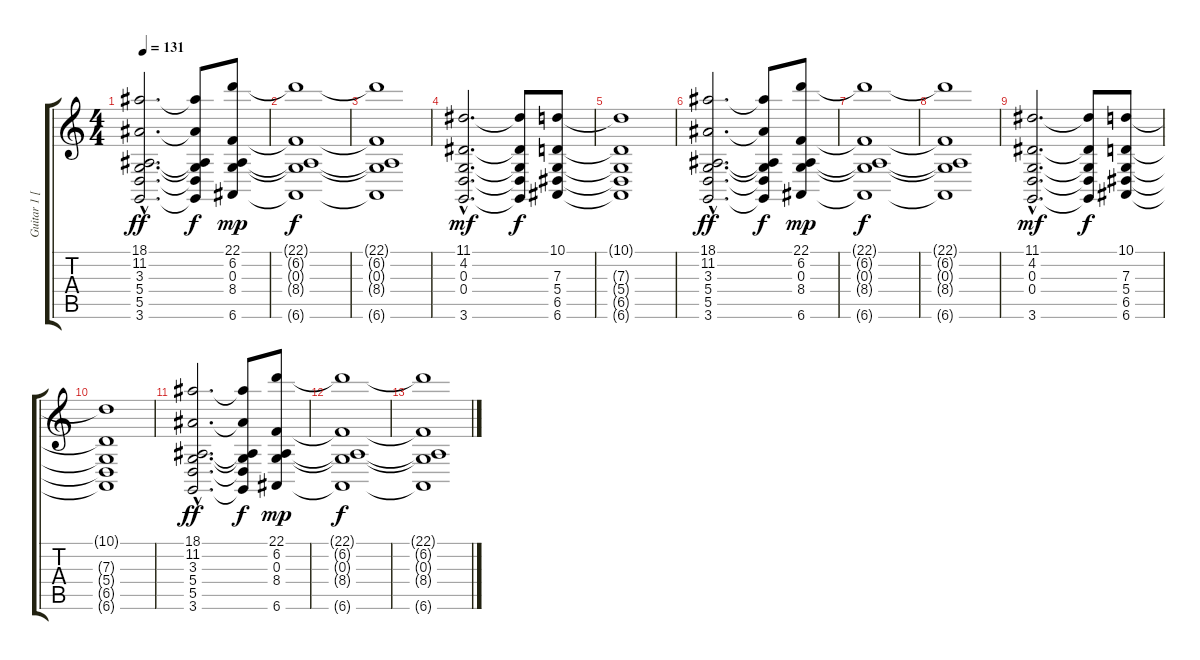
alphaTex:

\track ("Guitar 1 [see score info]" "Guitar 1 [") {instrument accordion}
\staff {score tabs}
\tuning (E4 B3 G3 D3 A2 E2) {hide}
\ts (4 4)
\tempo 131
\clef g2
\ks c
(18.1{hac} 11.2{hac} 3.3{hac} 5.4{hac} 5.5{hac} 3.6{hac}).2{d dy ff} (18.1{t} 11.2{t} 3.3{t} 5.4{t} 5.5{t} 3.6{t}).8{dy f} (22.1 6.2 0.3 8.4 6.6).8{dy mp} |
(22.1{t} 6.2{t} 0.3{t} 8.4{t} 6.6{t}).1{dy f} |
(22.1{t} 6.2{t} 0.3{t} 8.4{t} 6.6{t}).1 |
(11.1{hac} 4.2{hac} 0.3{hac} 0.4{hac} 3.6{hac}).2{d dy mf} (11.1{t} 4.2{t} 0.3{t} 0.4{t} 3.6{t}).8{dy f} (10.1 7.3 5.4 6.5 6.6).8 |
(10.1{t} 7.3{t} 5.4{t} 6.5{t} 6.6{t}).1 |
(18.1{hac} 11.2{hac} 3.3{hac} 5.4{hac} 5.5{hac} 3.6{hac}).2{d dy ff} (18.1{t} 11.2{t} 3.3{t} 5.4{t} 5.5{t} 3.6{t}).8{dy f} (22.1 6.2 0.3 8.4 6.6).8{dy mp} |
(22.1{t} 6.2{t} 0.3{t} 8.4{t} 6.6{t}).1{dy f} |
(22.1{t} 6.2{t} 0.3{t} 8.4{t} 6.6{t}).1 |
(11.1{hac} 4.2{hac} 0.3{hac} 0.4{hac} 3.6{hac}).2{d dy mf} (11.1{t} 4.2{t} 0.3{t} 0.4{t} 3.6{t}).8{dy f} (10.1 7.3 5.4 6.5 6.6).8 |
(10.1{t} 7.3{t} 5.4{t} 6.5{t} 6.6{t}).1 |
(18.1{hac} 11.2{hac} 3.3{hac} 5.4{hac} 5.5{hac} 3.6{hac}).2{d dy ff} (18.1{t} 11.2{t} 3.3{t} 5.4{t} 5.5{t} 3.6{t}).8{dy f} (22.1 6.2 0.3 8.4 6.6).8{dy mp} |
(22.1{t} 6.2{t} 0.3{t} 8.4{t} 6.6{t}).1{dy f} |
(22.1{t} 6.2{t} 0.3{t} 8.4{t} 6.6{t}).1
